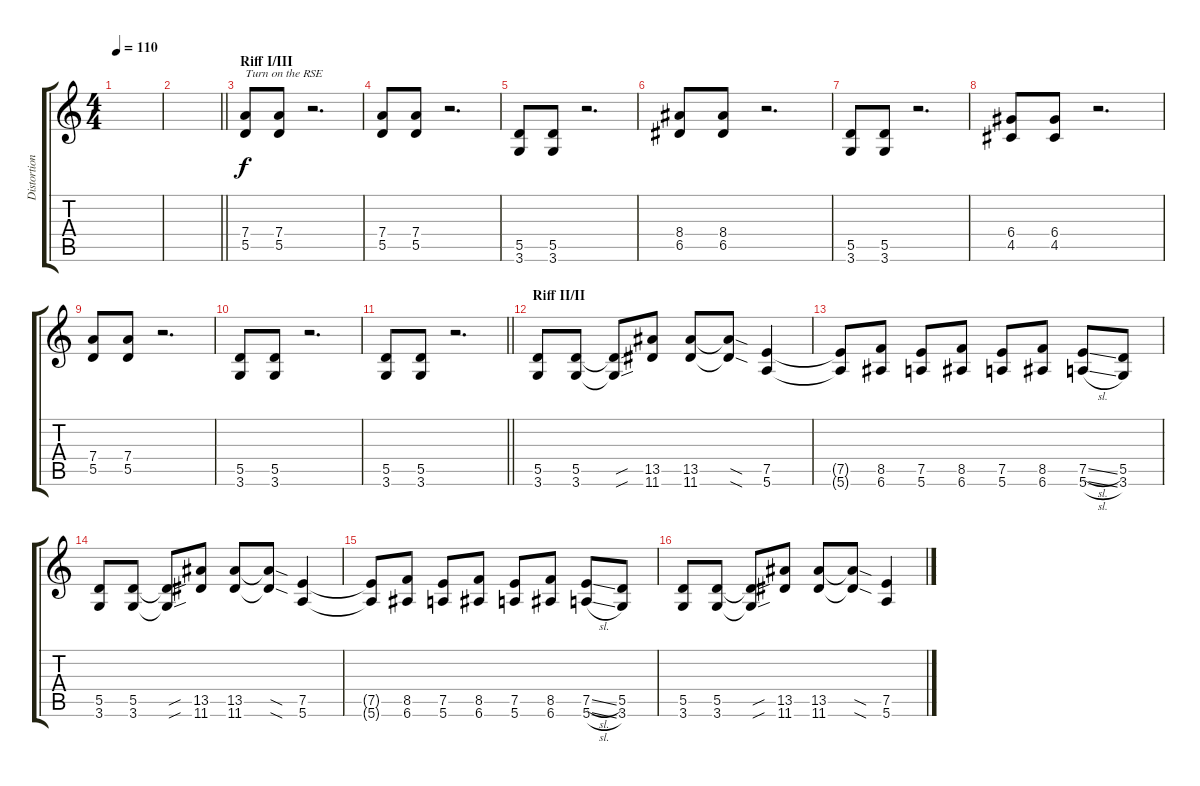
\track ("Distortion I" "Distortion") {instrument distortionguitar}
\staff {score tabs}
\tuning (E4 B3 G3 D3 A2 E2) {hide}
\ts (4 4)
\tempo 110
\clef g2
\ks c
|
\barLineRight lightlight
|
\section ("" "Riff I/III")
(7.4 5.5).8{txt "Turn on the RSE" volume 11} (7.4 5.5).8 r.2{d} |
(7.4 5.5).8 (7.4 5.5).8 r.2{d} |
(5.5 3.6).8 (5.5 3.6).8 r.2{d} |
(8.4 6.5).8 (8.4 6.5).8 r.2{d} |
(5.5 3.6).8 (5.5 3.6).8 r.2{d} |
(6.4 4.5).8 (6.4 4.5).8 r.2{d} |
(7.4 5.5).8 (7.4 5.5).8 r.2{d} |
(5.5 3.6).8 (5.5 3.6).8 r.2{d} |
\barLineRight lightlight
(5.5 3.6).8 (5.5 3.6).8 r.2{d} |
\section ("" "Riff II/II")
(5.5 3.6).8 (5.5 3.6).8 (5.5{sou t} 3.6{sou t}).8 (13.5 11.6).8 (13.5 11.6).8 (13.5{sod t} 11.6{sod t}).8 (7.5 5.6).4 |
(7.5{t} 5.6{t}).8 (8.5 6.6).8 (7.5 5.6).8 (8.5 6.6).8 (7.5 5.6).8 (8.5 6.6).8 (7.5{sl} 5.6{sl}).8 (5.5 3.6).8 |
(5.5 3.6).8 (5.5 3.6).8 (5.5{sou t} 3.6{sou t}).8 (13.5 11.6).8 (13.5 11.6).8 (13.5{sod t} 11.6{sod t}).8 (7.5 5.6).4 |
(7.5{t} 5.6{t}).8 (8.5 6.6).8 (7.5 5.6).8 (8.5 6.6).8 (7.5 5.6).8 (8.5 6.6).8 (7.5{sl} 5.6{sl}).8 (5.5 3.6).8 |
(5.5 3.6).8 (5.5 3.6).8 (5.5{sou t} 3.6{sou t}).8 (13.5 11.6).8 (13.5 11.6).8 (13.5{sod t} 11.6{sod t}).8 (7.5 5.6).4
